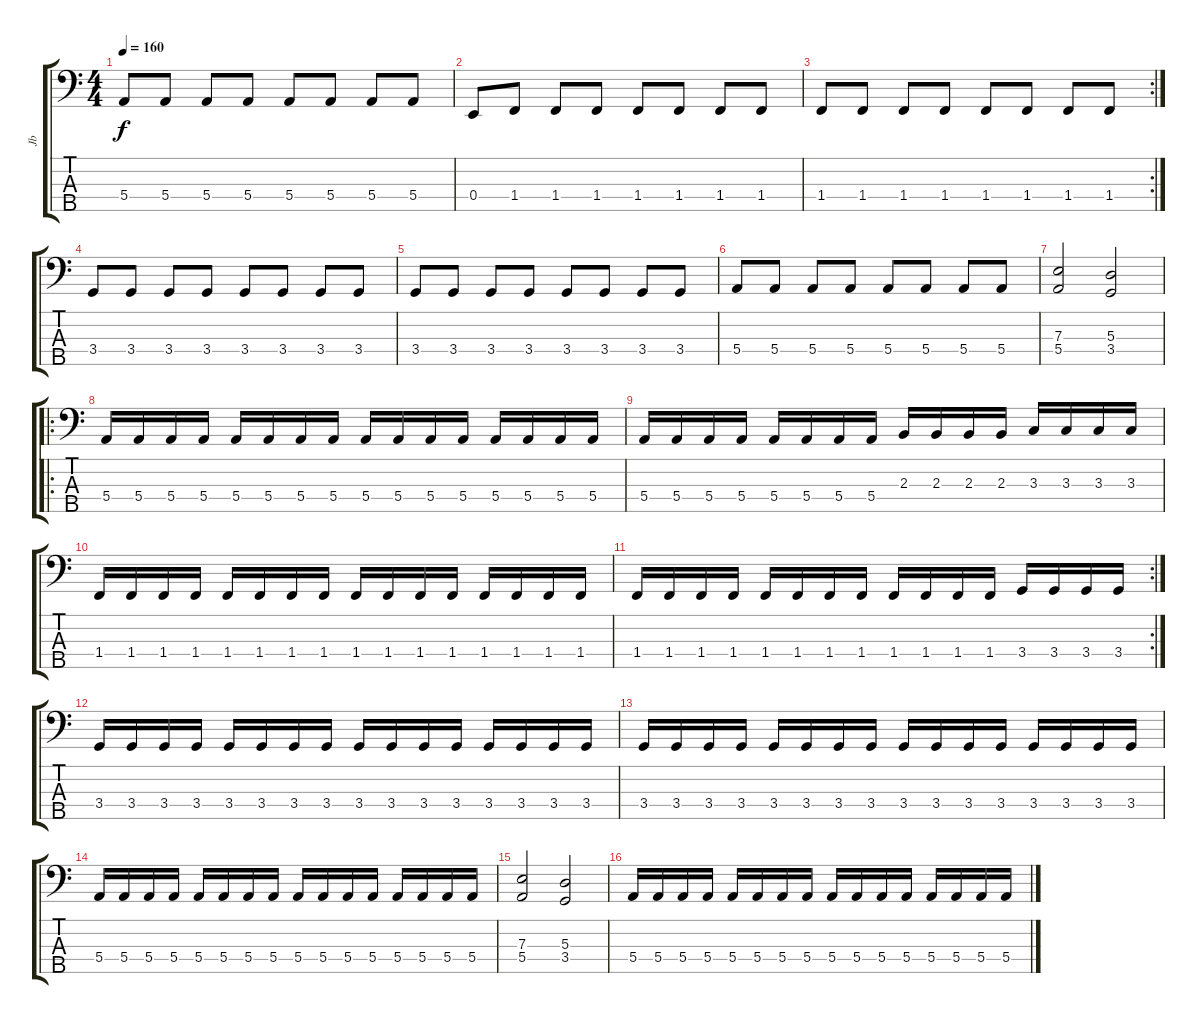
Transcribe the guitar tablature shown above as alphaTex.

\track ("Jb" "Jb") {instrument electricbasspick}
\staff {score tabs}
\tuning (G2 D2 A1 E1 B0) {hide}
\ts (4 4)
\tempo 160
\clef f4
\ks c
5.4.8{dy f} 5.4.8 5.4.8 5.4.8 5.4.8 5.4.8 5.4.8 5.4.8 |
0.4.8 1.4.8 1.4.8 1.4.8 1.4.8 1.4.8 1.4.8 1.4.8 |
\rc 2
1.4.8 1.4.8 1.4.8 1.4.8 1.4.8 1.4.8 1.4.8 1.4.8 |
3.4.8 3.4.8 3.4.8 3.4.8 3.4.8 3.4.8 3.4.8 3.4.8 |
3.4.8 3.4.8 3.4.8 3.4.8 3.4.8 3.4.8 3.4.8 3.4.8 |
5.4.8 5.4.8 5.4.8 5.4.8 5.4.8 5.4.8 5.4.8 5.4.8 |
(7.3 5.4).2 (5.3 3.4).2 |
\ro
5.4.16 5.4.16 5.4.16 5.4.16 5.4.16 5.4.16 5.4.16 5.4.16 5.4.16 5.4.16 5.4.16 5.4.16 5.4.16 5.4.16 5.4.16 5.4.16 |
5.4.16 5.4.16 5.4.16 5.4.16 5.4.16 5.4.16 5.4.16 5.4.16 2.3.16 2.3.16 2.3.16 2.3.16 3.3.16 3.3.16 3.3.16 3.3.16 |
1.4.16 1.4.16 1.4.16 1.4.16 1.4.16 1.4.16 1.4.16 1.4.16 1.4.16 1.4.16 1.4.16 1.4.16 1.4.16 1.4.16 1.4.16 1.4.16 |
\rc 2
1.4.16 1.4.16 1.4.16 1.4.16 1.4.16 1.4.16 1.4.16 1.4.16 1.4.16 1.4.16 1.4.16 1.4.16 3.4.16 3.4.16 3.4.16 3.4.16 |
3.4.16 3.4.16 3.4.16 3.4.16 3.4.16 3.4.16 3.4.16 3.4.16 3.4.16 3.4.16 3.4.16 3.4.16 3.4.16 3.4.16 3.4.16 3.4.16 |
3.4.16 3.4.16 3.4.16 3.4.16 3.4.16 3.4.16 3.4.16 3.4.16 3.4.16 3.4.16 3.4.16 3.4.16 3.4.16 3.4.16 3.4.16 3.4.16 |
5.4.16 5.4.16 5.4.16 5.4.16 5.4.16 5.4.16 5.4.16 5.4.16 5.4.16 5.4.16 5.4.16 5.4.16 5.4.16 5.4.16 5.4.16 5.4.16 |
(7.3 5.4).2 (5.3 3.4).2 |
5.4.16 5.4.16 5.4.16 5.4.16 5.4.16 5.4.16 5.4.16 5.4.16 5.4.16 5.4.16 5.4.16 5.4.16 5.4.16 5.4.16 5.4.16 5.4.16
